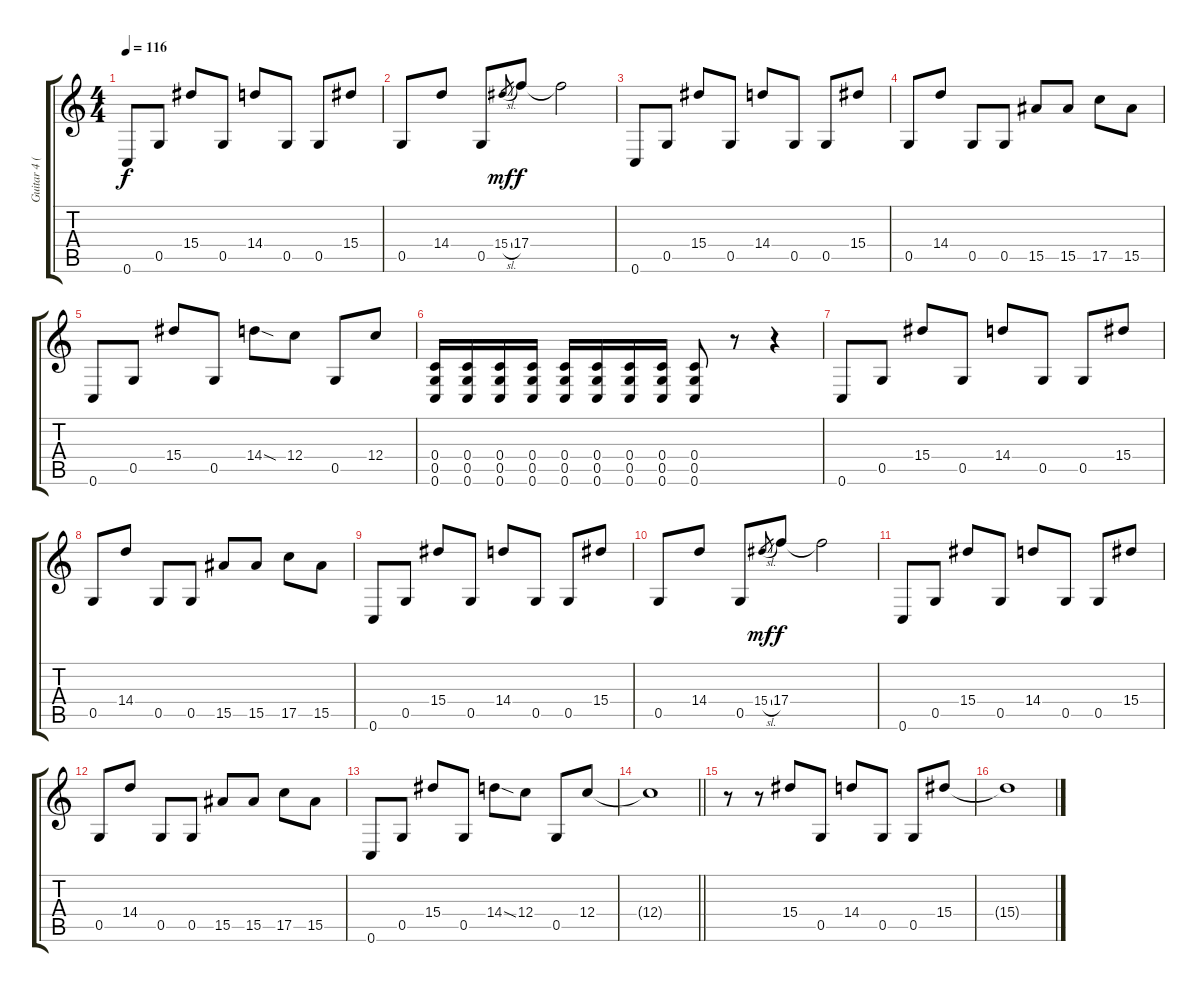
\track ("Guitar 4 (Clean- Tuck)" "Guitar 4 (") {instrument electricguitarclean}
\staff {score tabs}
\tuning (D4 A3 F3 C3 G2 C2) {hide}
\ts (4 4)
\tempo 116
\clef g2
\ks c
0.6.8{dy f} 0.5.8 15.4.8 0.5.8 14.4.8 0.5.8 0.5.8 15.4.8 |
0.5.8 14.4.8 0.5.8 15.4{sl}.8{gr dy mf} 17.4.8{dy f} 17.4{t}.2 |
0.6.8 0.5.8 15.4.8 0.5.8 14.4.8 0.5.8 0.5.8 15.4.8 |
0.5.8 14.4.8 0.5.8 0.5.8 15.5.8 15.5.8 17.5.8 15.5.8 |
0.6.8 0.5.8 15.4.8 0.5.8 14.4{sod}.8 12.4.8 0.5.8 12.4.8 |
(0.4 0.5 0.6).16{instrument distortionguitar} (0.4 0.5 0.6).16 (0.4 0.5 0.6).16 (0.4 0.5 0.6).16 (0.4 0.5 0.6).16 (0.4 0.5 0.6).16 (0.4 0.5 0.6).16 (0.4 0.5 0.6).16 (0.4 0.5 0.6).8 r.8 r.4 |
0.6.8{instrument electricguitarclean} 0.5.8 15.4.8 0.5.8 14.4.8 0.5.8 0.5.8 15.4.8 |
0.5.8 14.4.8 0.5.8 0.5.8 15.5.8 15.5.8 17.5.8 15.5.8 |
0.6.8 0.5.8 15.4.8 0.5.8 14.4.8 0.5.8 0.5.8 15.4.8 |
0.5.8 14.4.8 0.5.8 15.4{sl}.8{gr dy mf} 17.4.8{dy f} 17.4{t}.2 |
0.6.8 0.5.8 15.4.8 0.5.8 14.4.8 0.5.8 0.5.8 15.4.8 |
0.5.8 14.4.8 0.5.8 0.5.8 15.5.8 15.5.8 17.5.8 15.5.8 |
0.6.8 0.5.8 15.4.8 0.5.8 14.4{sod}.8 12.4.8 0.5.8 12.4.8 |
\barLineRight lightlight
12.4{t}.1 |
r.8 r.8 15.4.8 0.5.8 14.4.8 0.5.8 0.5.8 15.4.8 |
15.4{t}.1
